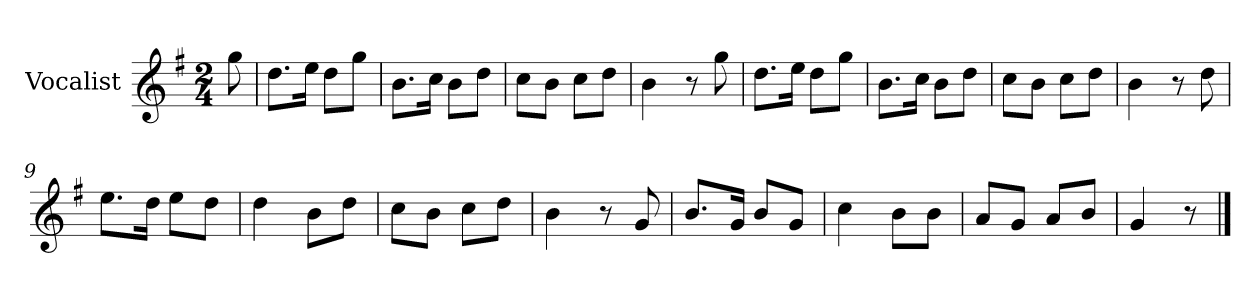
**kern
*part1
*staff1
*I"Vocalist
*k[f#]
*G:
*M2/4
=
8gg
=1
8.ddL
16eeJk
8ddL
8ggJ
=2
8.bL
16ccJk
8bL
8ddJ
=3
8ccL
8bJ
8ccL
8ddJ
=4
4b
8r
8gg
=5
8.ddL
16eeJk
8ddL
8ggJ
=6
8.bL
16ccJk
8bL
8ddJ
=7
8ccL
8bJ
8ccL
8ddJ
=8
4b
8r
8dd
=9
8.eeL
16ddJk
8eeL
8ddJ
=10
4dd
8bL
8ddJ
=11
8ccL
8bJ
8ccL
8ddJ
=12
4b
8r
8g
=13
8.bL
16gJk
8bL
8gJ
=14
4cc
8bL
8bJ
=15
8aL
8gJ
8aL
8bJ
=16
4g
8r
==
*-
